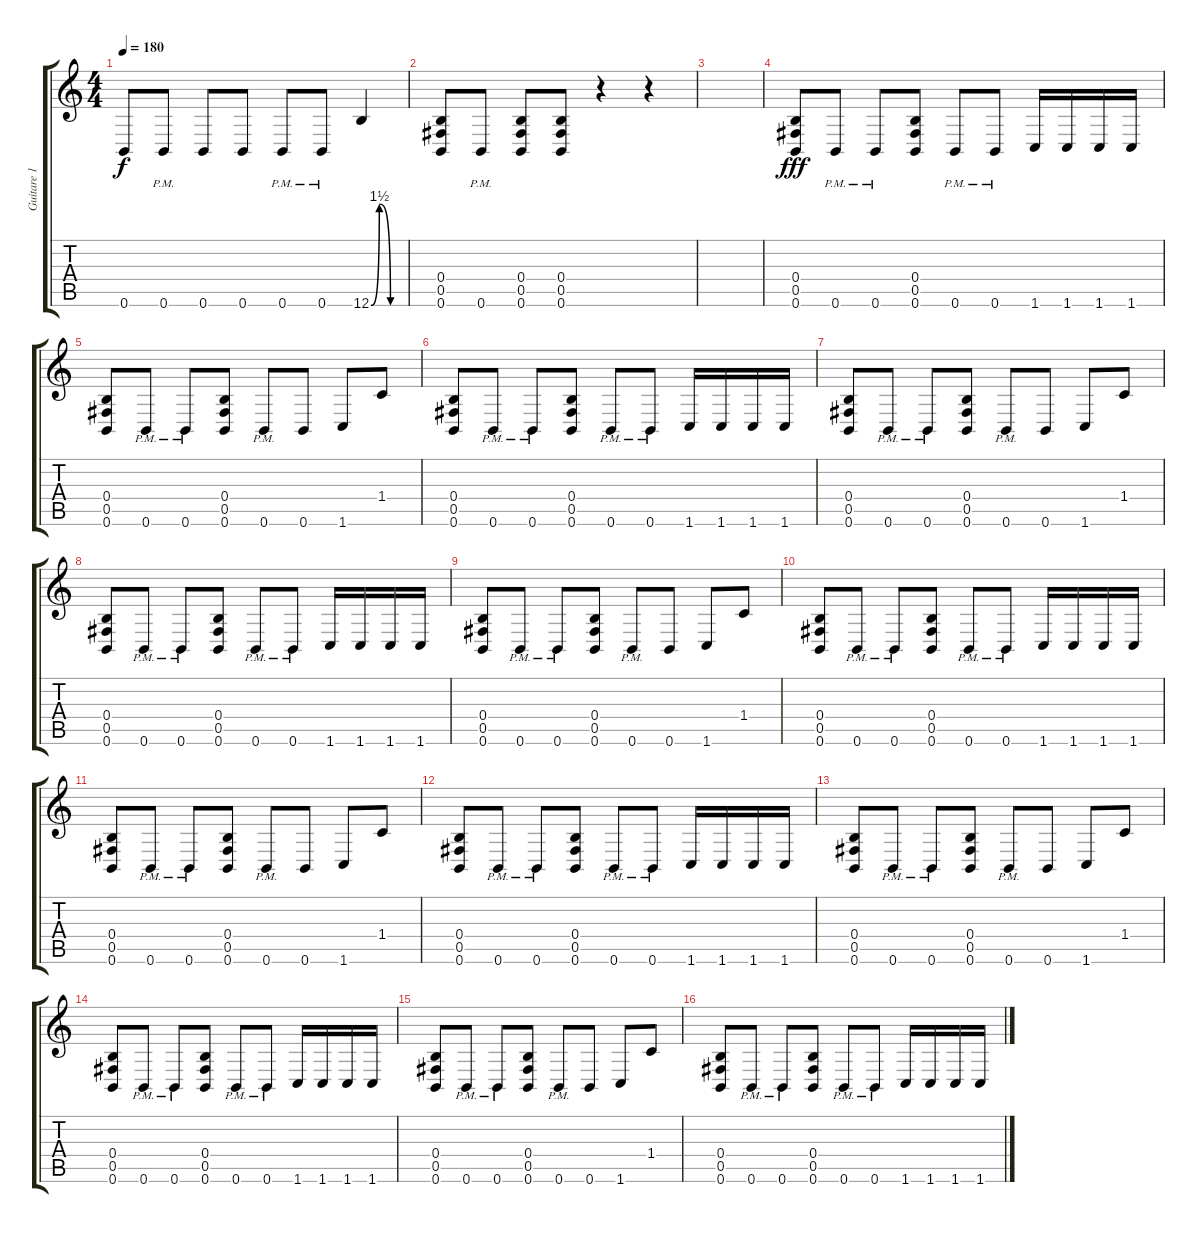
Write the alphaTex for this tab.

\track ("Guitare 1" "Guitare 1") {instrument distortionguitar}
\staff {score tabs}
\tuning (Db4 Ab3 E3 B2 Gb2 B1) {hide}
\ts (4 4)
\tempo 180
\clef g2
\ks c
0.6.8{dy f} 0.6{pm}.8 0.6.8 0.6.8 0.6{pm}.8 0.6{pm}.8 12.6{be (custom 0 0 15 6 35 0 60 0)}.4 |
(0.4 0.5 0.6).8 0.6{pm}.8 (0.4 0.5 0.6).8 (0.4 0.5 0.6).8 r.4 r.4 |
|
(0.4 0.5 0.6).8{dy fff} 0.6{pm}.8 0.6{pm}.8 (0.4 0.5 0.6).8 0.6{pm}.8 0.6{pm}.8 1.6.16 1.6.16 1.6.16 1.6.16 |
(0.4 0.5 0.6).8 0.6{pm}.8 0.6{pm}.8 (0.4 0.5 0.6).8 0.6{pm}.8 0.6.8 1.6.8 1.4.8 |
(0.4 0.5 0.6).8 0.6{pm}.8 0.6{pm}.8 (0.4 0.5 0.6).8 0.6{pm}.8 0.6{pm}.8 1.6.16 1.6.16 1.6.16 1.6.16 |
(0.4 0.5 0.6).8 0.6{pm}.8 0.6{pm}.8 (0.4 0.5 0.6).8 0.6{pm}.8 0.6.8 1.6.8 1.4.8 |
(0.4 0.5 0.6).8 0.6{pm}.8 0.6{pm}.8 (0.4 0.5 0.6).8 0.6{pm}.8 0.6{pm}.8 1.6.16 1.6.16 1.6.16 1.6.16 |
(0.4 0.5 0.6).8 0.6{pm}.8 0.6{pm}.8 (0.4 0.5 0.6).8 0.6{pm}.8 0.6.8 1.6.8 1.4.8 |
(0.4 0.5 0.6).8 0.6{pm}.8 0.6{pm}.8 (0.4 0.5 0.6).8 0.6{pm}.8 0.6{pm}.8 1.6.16 1.6.16 1.6.16 1.6.16 |
(0.4 0.5 0.6).8 0.6{pm}.8 0.6{pm}.8 (0.4 0.5 0.6).8 0.6{pm}.8 0.6.8 1.6.8 1.4.8 |
(0.4 0.5 0.6).8 0.6{pm}.8 0.6{pm}.8 (0.4 0.5 0.6).8 0.6{pm}.8 0.6{pm}.8 1.6.16 1.6.16 1.6.16 1.6.16 |
(0.4 0.5 0.6).8 0.6{pm}.8 0.6{pm}.8 (0.4 0.5 0.6).8 0.6{pm}.8 0.6.8 1.6.8 1.4.8 |
(0.4 0.5 0.6).8 0.6{pm}.8 0.6{pm}.8 (0.4 0.5 0.6).8 0.6{pm}.8 0.6{pm}.8 1.6.16 1.6.16 1.6.16 1.6.16 |
(0.4 0.5 0.6).8 0.6{pm}.8 0.6{pm}.8 (0.4 0.5 0.6).8 0.6{pm}.8 0.6.8 1.6.8 1.4.8 |
(0.4 0.5 0.6).8 0.6{pm}.8 0.6{pm}.8 (0.4 0.5 0.6).8 0.6{pm}.8 0.6{pm}.8 1.6.16 1.6.16 1.6.16 1.6.16
